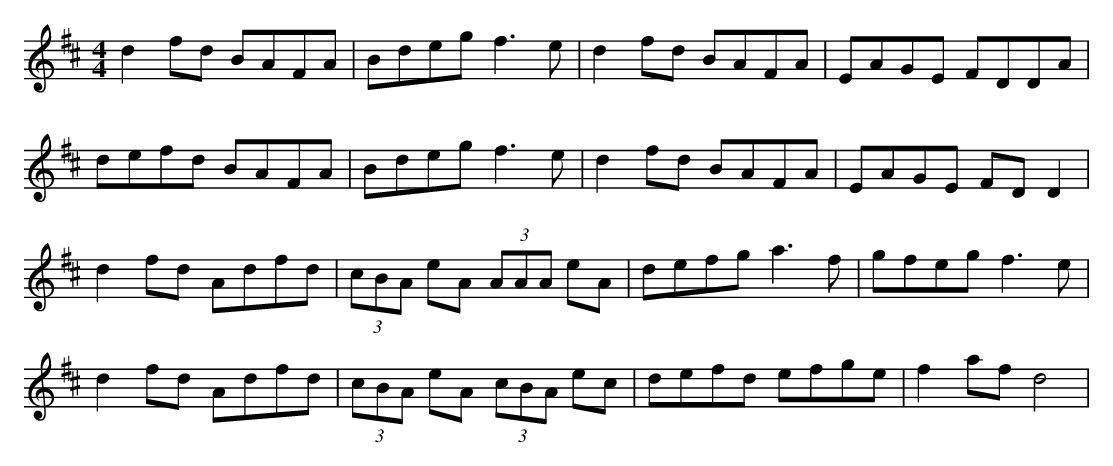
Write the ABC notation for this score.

X:1
M:4/4
K:D
d2 fd BAFA|Bdeg f3 e|d2 fd BAFA|EAGE FDDA|
defd BAFA|Bdeg f3 e|d2 fd BAFA|EAGE FD D2|
d2 fd Adfd|(3cBA eA (3AAA eA|defg a3 f|gfeg f3 e|
d2 fd Adfd|(3cBA eA (3cBA ec|defd efge|f2 af d4|
